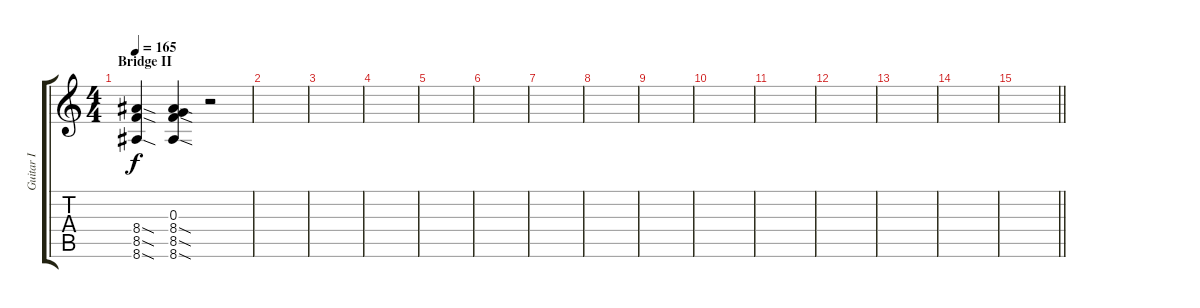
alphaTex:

\track ("Guitar I" "Guitar I") {instrument distortionguitar}
\staff {score tabs}
\tuning (E4 B3 G3 D3 A2 D2) {hide}
\ts (4 4)
\section ("" "Bridge II")
\tempo 165
\clef g2
\ks c
(8.4{sod} 8.5{sod} 8.6{sod}).4{dy f} (0.3 8.4{sod} 8.5{sod} 8.6{sod}).4 r.2 |
|
|
|
|
|
|
|
|
|
|
|
|
|
\barLineRight lightlight
